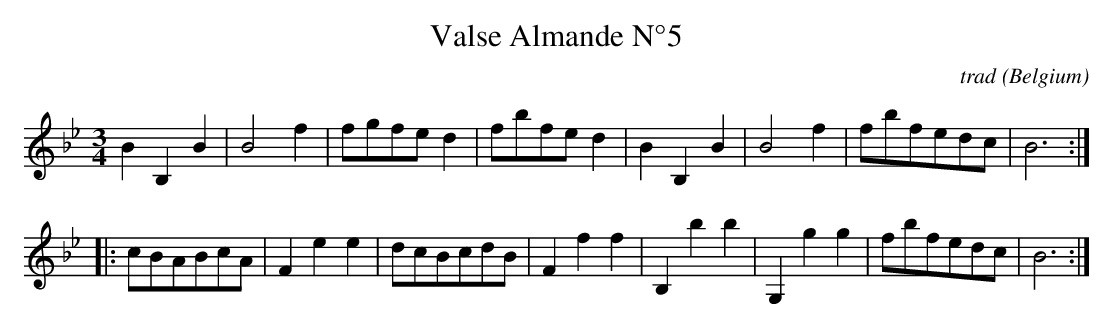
X:1
T:Valse Almande N°5
C:trad
O:Belgium
M:3/4
K:Bbmaj
L:1/8
B2B,2B2|B4f2|fgfe d2|fbfed2|B2B,2B2|B4f2|fbfedc|B6:|
|:cBABcA|F2e2e2|dcBcdB|F2f2f2|B,2b2b2|G,2g2g2|fbfedc|B6:|]
